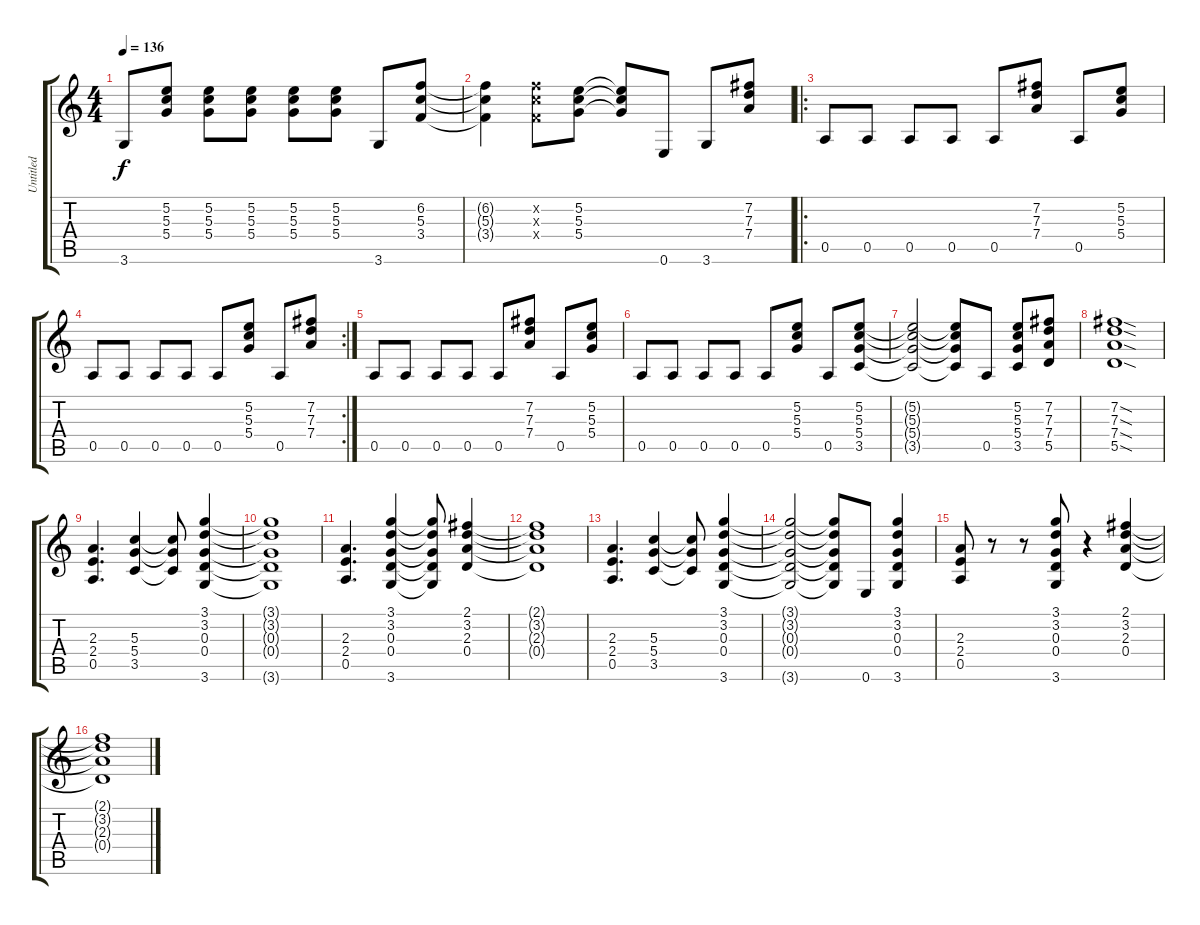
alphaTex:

\track ("Untitled" "Untitled") {instrument distortionguitar}
\staff {score tabs}
\tuning (E4 B3 G3 D3 A2 E2) {hide}
\ts (4 4)
\tempo 136
\clef g2
\ks c
3.6.8{dy f} (5.2 5.3 5.4).8 (5.2 5.3 5.4).8 (5.2 5.3 5.4).8 (5.2 5.3 5.4).8 (5.2 5.3 5.4).8 3.6.8 (6.2 5.3 3.4).8 |
(6.2{t} 5.3{t} 3.4{t}).4 (6.2{x} 5.3{x} 3.4{x}).8 (5.2 5.3 5.4).8 (5.2{t} 5.3{t} 5.4{t}).8 0.6.8 3.6.8 (7.2 7.3 7.4).8 |
\ro
0.5.8 0.5.8 0.5.8 0.5.8 0.5.8 (7.2 7.3 7.4).8 0.5.8 (5.2 5.3 5.4).8 |
\rc 2
0.5.8 0.5.8 0.5.8 0.5.8 0.5.8 (5.2 5.3 5.4).8 0.5.8 (7.2 7.3 7.4).8 |
0.5.8 0.5.8 0.5.8 0.5.8 0.5.8 (7.2 7.3 7.4).8 0.5.8 (5.2 5.3 5.4).8 |
0.5.8 0.5.8 0.5.8 0.5.8 0.5.8 (5.2 5.3 5.4).8 0.5.8 (5.2 5.3 5.4 3.5).8 |
(5.2{t} 5.3{t} 5.4{t} 3.5{t}).2 (5.2{t} 5.3{t} 5.4{t} 3.5{t}).8 0.5.8 (5.2 5.3 5.4 3.5).8 (7.2 7.3 7.4 5.5).8 |
(7.2{sod} 7.3{sod} 7.4{sod} 5.5{sod}).1 |
(2.3 2.4 0.5).4{d} (5.3 5.4 3.5).4 (5.3{t} 5.4{t} 3.5{t}).8 (3.1 3.2 0.3 0.4 3.6).4 |
(3.1{t} 3.2{t} 0.3{t} 0.4{t} 3.6{t}).1 |
(2.3 2.4 0.5).4{d} (3.1 3.2 0.3 0.4 3.6).4 (3.1{t} 3.2{t} 0.3{t} 0.4{t} 3.6{t}).8 (2.1 3.2 2.3 0.4).4 |
(2.1{t} 3.2{t} 2.3{t} 0.4{t}).1 |
(2.3 2.4 0.5).4{d} (5.3 5.4 3.5).4 (5.3{t} 5.4{t} 3.5{t}).8 (3.1 3.2 0.3 0.4 3.6).4 |
(3.1{t} 3.2{t} 0.3{t} 0.4{t} 3.6{t}).2 (3.1{t} 3.2{t} 0.3{t} 0.4{t} 3.6{t}).8 0.6.8 (3.1 3.2 0.3 0.4 3.6).4 |
(2.3 2.4 0.5).8 r.8 r.8 (3.1 3.2 0.3 0.4 3.6).8 r.4 (2.1 3.2 2.3 0.4).4 |
(2.1{t} 3.2{t} 2.3{t} 0.4{t}).1
